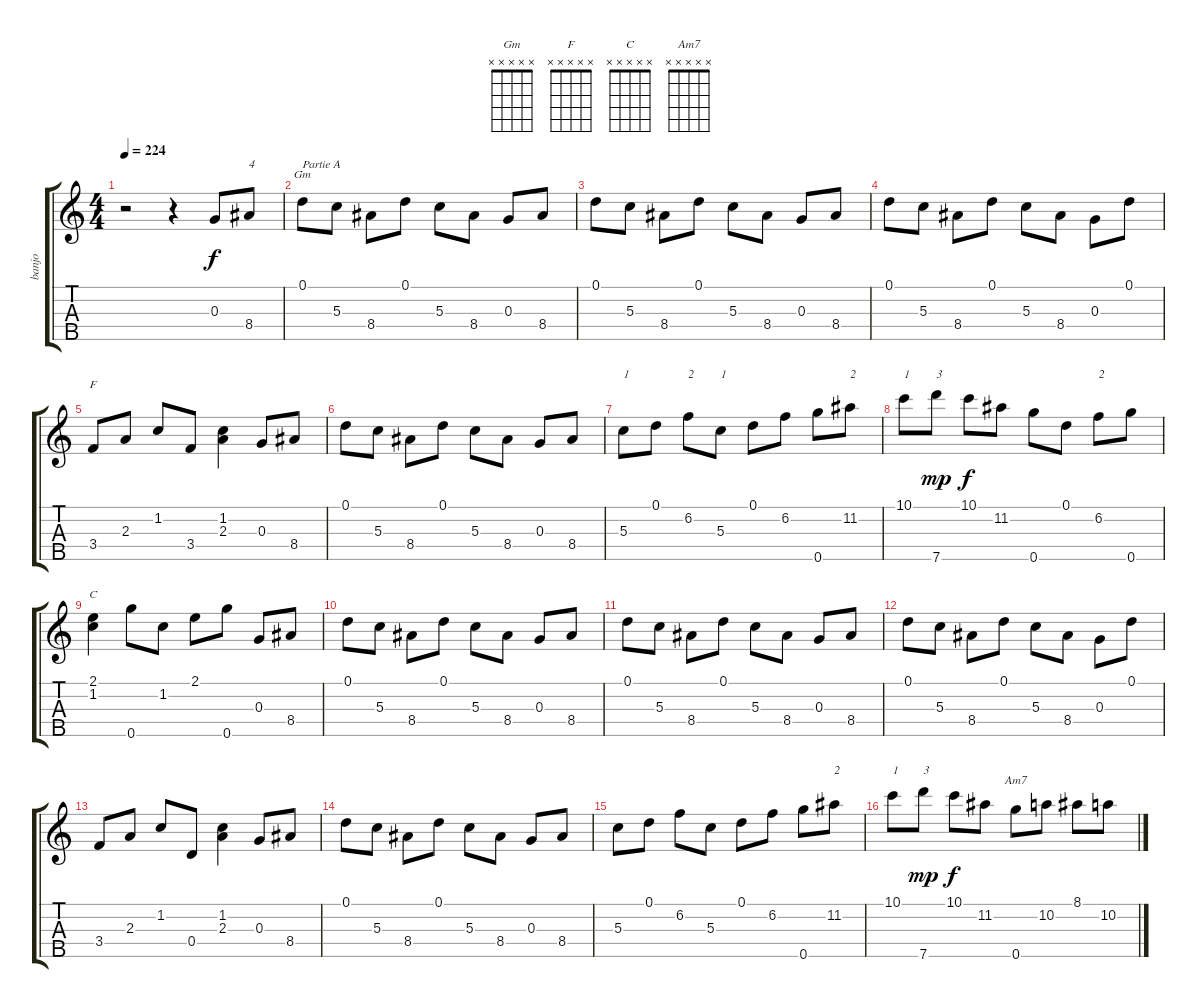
\track ("banjo" "banjo") {instrument banjo}
\staff {score tabs}
\tuning (D4 B3 G3 D3 G4) {hide}
\displaytranspose 12
\chord ("Gm" x x x x x) {firstfret 0}
\chord ("F" x x x x x) {firstfret 0}
\chord ("C" x x x x x) {firstfret 0}
\chord ("Am7" x x x x x) {firstfret 0}
\ts (4 4)
\tempo 224
\clef g2
\ks c
r.2{dy f instrument banjo} r.4 0.3.8 8.4.8{txt "4"} |
0.1.8{ch "Gm" txt "Partie A"} 5.3.8 8.4.8 0.1.8 5.3.8 8.4.8 0.3.8 8.4.8 |
0.1.8 5.3.8 8.4.8 0.1.8 5.3.8 8.4.8 0.3.8 8.4.8 |
0.1.8 5.3.8 8.4.8 0.1.8 5.3.8 8.4.8 0.3.8 0.1.8 |
3.4.8{ch "F"} 2.3.8 1.2.8 3.4.8 (1.2 2.3).4 0.3.8 8.4.8 |
0.1.8 5.3.8 8.4.8 0.1.8 5.3.8 8.4.8 0.3.8 8.4.8 |
5.3.8{txt "1"} 0.1.8 6.2.8{txt "2"} 5.3.8{txt "1"} 0.1.8 6.2.8 0.5.8 11.2.8{txt "2"} |
10.1.8{txt "1"} 7.5.8{txt "3" dy mp} 10.1.8{dy f} 11.2.8 0.5.8 0.1.8 6.2.8{txt "2"} 0.5.8 |
(2.1 1.2).4{ch "C"} 0.5.8 1.2.8 2.1.8 0.5.8 0.3.8 8.4.8 |
0.1.8 5.3.8 8.4.8 0.1.8 5.3.8 8.4.8 0.3.8 8.4.8 |
0.1.8 5.3.8 8.4.8 0.1.8 5.3.8 8.4.8 0.3.8 8.4.8 |
0.1.8 5.3.8 8.4.8 0.1.8 5.3.8 8.4.8 0.3.8 0.1.8 |
3.4.8 2.3.8 1.2.8 0.4.8 (1.2 2.3).4 0.3.8 8.4.8 |
0.1.8 5.3.8 8.4.8 0.1.8 5.3.8 8.4.8 0.3.8 8.4.8 |
5.3.8 0.1.8 6.2.8 5.3.8 0.1.8 6.2.8 0.5.8 11.2.8{txt "2"} |
10.1.8{txt "1"} 7.5.8{txt "3" dy mp} 10.1.8{dy f} 11.2.8 0.5.8{ch "Am7"} 10.2.8 8.1.8 10.2.8
